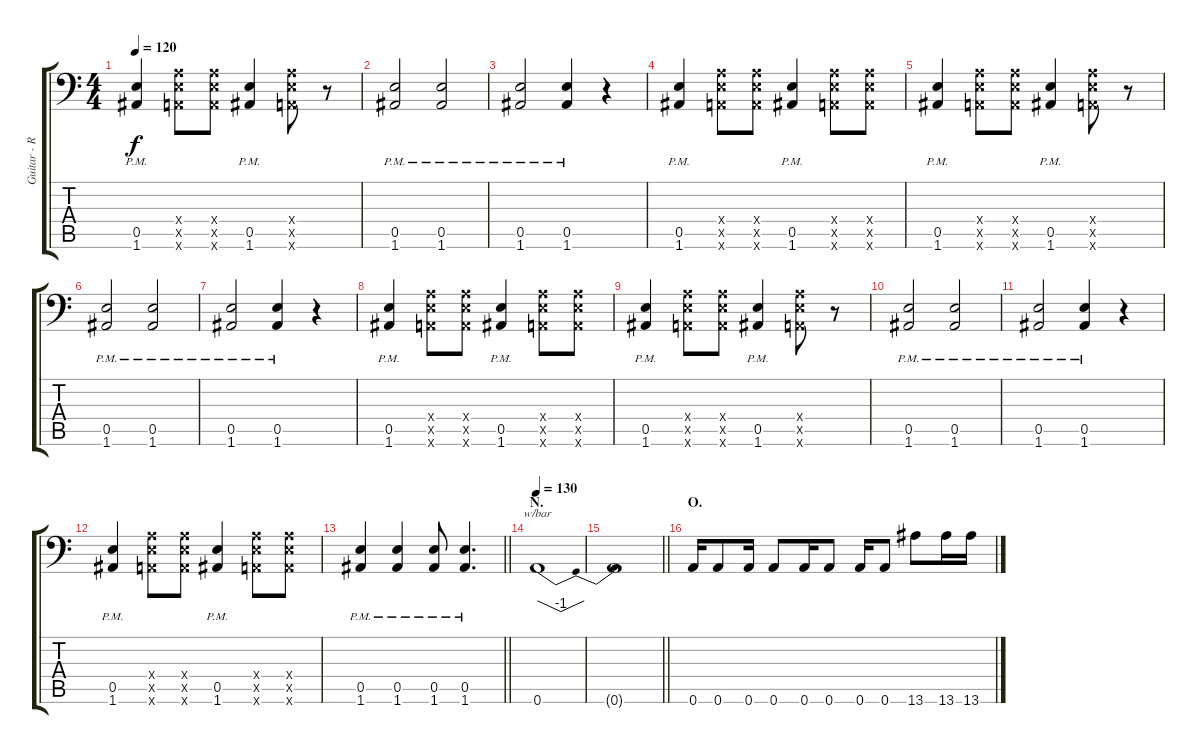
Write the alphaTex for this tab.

\track ("Guitar - Right" "Guitar - R") {instrument distortionguitar}
\staff {score tabs}
\tuning (B3 Gb3 D3 A2 E2 A1) {hide}
\ts (4 4)
\tempo 120
\clef f4
\ks c
(0.5{pm} 1.6{pm}).4{dy f} (0.4{x} 0.5{x} 0.6{x}).8 (0.4{x} 0.5{x} 0.6{x}).8 (0.5{pm} 1.6{pm}).4 (0.4{x} 0.5{x} 0.6{x}).8 r.8 |
(0.5{pm} 1.6{pm}).2 (0.5{pm} 1.6{pm}).2 |
(0.5{pm} 1.6{pm}).2 (0.5{pm} 1.6{pm}).4 r.4 |
(0.5{pm} 1.6{pm}).4 (0.4{x} 0.5{x} 0.6{x}).8 (0.4{x} 0.5{x} 0.6{x}).8 (0.5{pm} 1.6{pm}).4 (0.4{x} 0.5{x} 0.6{x}).8 (0.4{x} 0.5{x} 0.6{x}).8 |
(0.5{pm} 1.6{pm}).4 (0.4{x} 0.5{x} 0.6{x}).8 (0.4{x} 0.5{x} 0.6{x}).8 (0.5{pm} 1.6{pm}).4 (0.4{x} 0.5{x} 0.6{x}).8 r.8 |
(0.5{pm} 1.6{pm}).2 (0.5{pm} 1.6{pm}).2 |
(0.5{pm} 1.6{pm}).2 (0.5{pm} 1.6{pm}).4 r.4 |
(0.5{pm} 1.6{pm}).4 (0.4{x} 0.5{x} 0.6{x}).8 (0.4{x} 0.5{x} 0.6{x}).8 (0.5{pm} 1.6{pm}).4 (0.4{x} 0.5{x} 0.6{x}).8 (0.4{x} 0.5{x} 0.6{x}).8 |
(0.5{pm} 1.6{pm}).4 (0.4{x} 0.5{x} 0.6{x}).8 (0.4{x} 0.5{x} 0.6{x}).8 (0.5{pm} 1.6{pm}).4 (0.4{x} 0.5{x} 0.6{x}).8 r.8 |
(0.5{pm} 1.6{pm}).2 (0.5{pm} 1.6{pm}).2 |
(0.5{pm} 1.6{pm}).2 (0.5{pm} 1.6{pm}).4 r.4 |
(0.5{pm} 1.6{pm}).4 (0.4{x} 0.5{x} 0.6{x}).8 (0.4{x} 0.5{x} 0.6{x}).8 (0.5{pm} 1.6{pm}).4 (0.4{x} 0.5{x} 0.6{x}).8 (0.4{x} 0.5{x} 0.6{x}).8 |
\barLineRight lightlight
(0.5{pm} 1.6{pm}).4 (0.5{pm} 1.6{pm}).4 (0.5{pm} 1.6{pm}).8 (0.5{pm} 1.6{pm}).4{d} |
\section ("" "N.")
\tempo 130
0.6.1{tbe (dip default 0 0 15 -4 45 -4 60 0)} |
\barLineRight lightlight
0.6{t}.1 |
\section ("" "O.")
0.6.16 0.6.8 0.6.16 0.6.8 0.6.16 0.6.8 0.6.16 0.6.8 13.6.8 13.6.16 13.6.16
